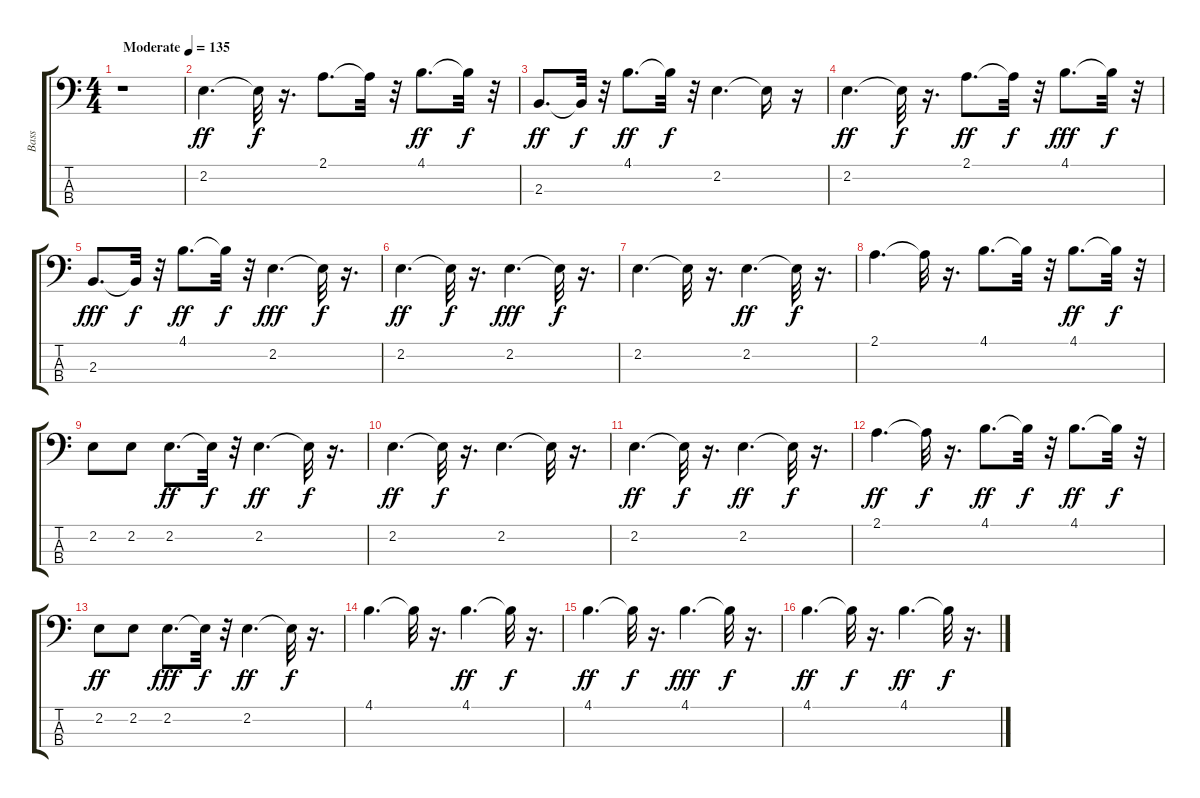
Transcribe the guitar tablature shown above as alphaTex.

\track ("Bass    " "Bass    ") {instrument electricbassfinger}
\staff {score tabs}
\tuning (G2 D2 A1 E1) {hide}
\ts (4 4)
\tempo (135 "Moderate")
\clef f4
\ks c
r.1{dy ff instrument electricbassfinger} |
2.2.4{d} 2.2{t}.32{dy f} r.16{d} 2.1.8{d} 2.1{t}.32 r.32 4.1.8{d dy ff} 4.1{t}.32{dy f} r.32 |
2.3.8{d dy ff} 2.3{t}.32{dy f} r.32 4.1.8{d dy ff} 4.1{t}.32{dy f} r.32 2.2.4{d} 2.2{t}.16 r.16 |
2.2.4{d dy ff} 2.2{t}.32{dy f} r.16{d} 2.1.8{d dy ff} 2.1{t}.32{dy f} r.32 4.1.8{d dy fff} 4.1{t}.32{dy f} r.32 |
2.3.8{d dy fff} 2.3{t}.32{dy f} r.32 4.1.8{d dy ff} 4.1{t}.32{dy f} r.32 2.2.4{d dy fff} 2.2{t}.32{dy f} r.16{d} |
2.2.4{d dy ff} 2.2{t}.32{dy f} r.16{d} 2.2.4{d dy fff} 2.2{t}.32{dy f} r.16{d} |
2.2.4{d} 2.2{t}.32 r.16{d} 2.2.4{d dy ff} 2.2{t}.32{dy f} r.16{d} |
2.1.4{d} 2.1{t}.32 r.16{d} 4.1.8{d} 4.1{t}.32 r.32 4.1.8{d dy ff} 4.1{t}.32{dy f} r.32 |
2.2.8 2.2.8 2.2.8{d dy ff} 2.2{t}.32{dy f} r.32 2.2.4{d dy ff} 2.2{t}.32{dy f} r.16{d} |
2.2.4{d dy ff} 2.2{t}.32{dy f} r.16{d} 2.2.4{d} 2.2{t}.32 r.16{d} |
2.2.4{d dy ff} 2.2{t}.32{dy f} r.16{d} 2.2.4{d dy ff} 2.2{t}.32{dy f} r.16{d} |
2.1.4{d dy ff} 2.1{t}.32{dy f} r.16{d} 4.1.8{d dy ff} 4.1{t}.32{dy f} r.32 4.1.8{d dy ff} 4.1{t}.32{dy f} r.32 |
2.2.8{dy ff} 2.2.8 2.2.8{d dy fff} 2.2{t}.32{dy f} r.32 2.2.4{d dy ff} 2.2{t}.32{dy f} r.16{d} |
4.1.4{d} 4.1{t}.32 r.16{d} 4.1.4{d dy ff} 4.1{t}.32{dy f} r.16{d} |
4.1.4{d dy ff} 4.1{t}.32{dy f} r.16{d} 4.1.4{d dy fff} 4.1{t}.32{dy f} r.16{d} |
4.1.4{d dy ff} 4.1{t}.32{dy f} r.16{d} 4.1.4{d dy ff} 4.1{t}.32{dy f} r.16{d}
